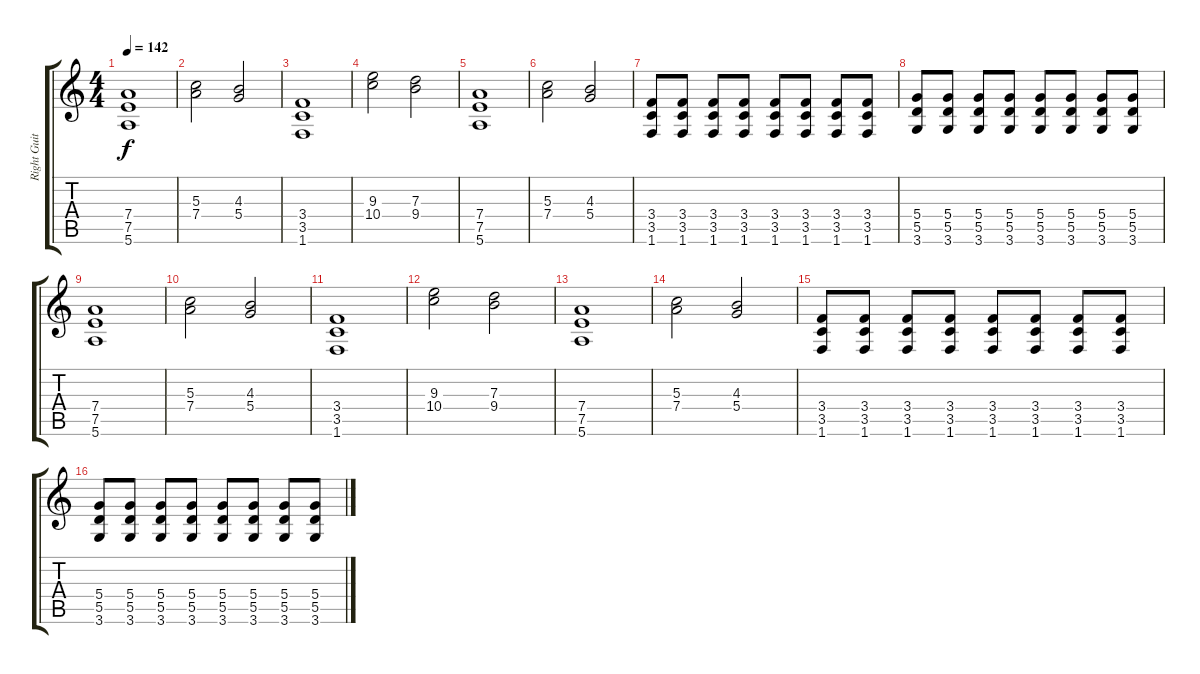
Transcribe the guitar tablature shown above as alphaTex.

\track ("Right Guitar" "Right Guit") {instrument distortionguitar}
\staff {score tabs}
\tuning (E4 B3 G3 D3 A2 E2) {hide}
\ts (4 4)
\tempo 142
\clef g2
\ks c
(7.4 7.5 5.6).1{dy f} |
(5.3 7.4).2 (4.3 5.4).2 |
(3.4 3.5 1.6).1 |
(9.3 10.4).2 (7.3 9.4).2 |
(7.4 7.5 5.6).1 |
(5.3 7.4).2 (4.3 5.4).2 |
(3.4 3.5 1.6).8 (3.4 3.5 1.6).8 (3.4 3.5 1.6).8 (3.4 3.5 1.6).8 (3.4 3.5 1.6).8 (3.4 3.5 1.6).8 (3.4 3.5 1.6).8 (3.4 3.5 1.6).8 |
(5.4 5.5 3.6).8 (5.4 5.5 3.6).8 (5.4 5.5 3.6).8 (5.4 5.5 3.6).8 (5.4 5.5 3.6).8 (5.4 5.5 3.6).8 (5.4 5.5 3.6).8 (5.4 5.5 3.6).8 |
(7.4 7.5 5.6).1 |
(5.3 7.4).2 (4.3 5.4).2 |
(3.4 3.5 1.6).1 |
(9.3 10.4).2 (7.3 9.4).2 |
(7.4 7.5 5.6).1 |
(5.3 7.4).2 (4.3 5.4).2 |
(3.4 3.5 1.6).8 (3.4 3.5 1.6).8 (3.4 3.5 1.6).8 (3.4 3.5 1.6).8 (3.4 3.5 1.6).8 (3.4 3.5 1.6).8 (3.4 3.5 1.6).8 (3.4 3.5 1.6).8 |
(5.4 5.5 3.6).8 (5.4 5.5 3.6).8 (5.4 5.5 3.6).8 (5.4 5.5 3.6).8 (5.4 5.5 3.6).8 (5.4 5.5 3.6).8 (5.4 5.5 3.6).8 (5.4 5.5 3.6).8
